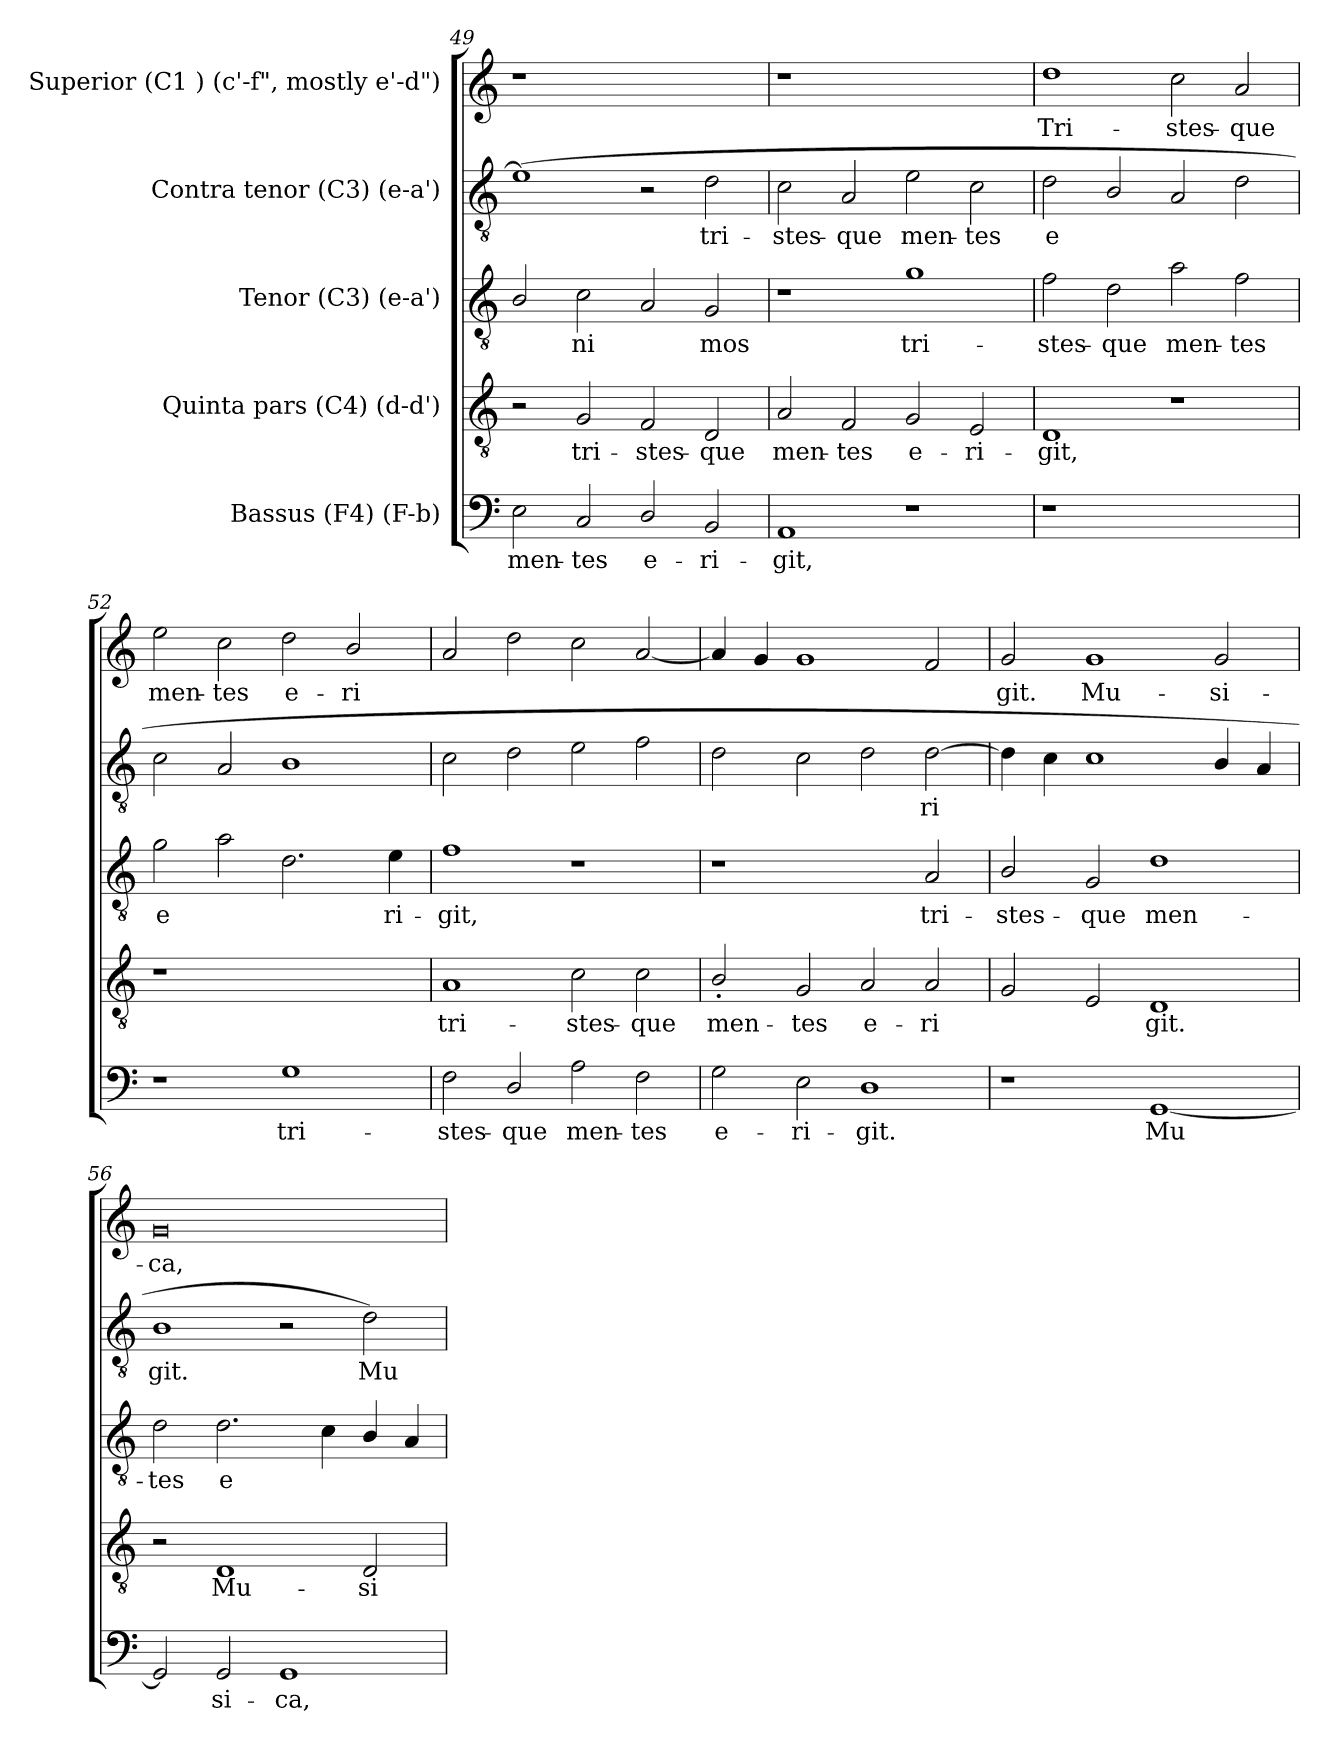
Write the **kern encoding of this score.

**kern	**text	**kern	**text	**kern	**text	**kern	**text	**kern	**text
*part5	*part5	*part4	*part4	*part3	*part3	*part2	*part2	*part1	*part1
*staff5	*staff5	*staff4	*staff4	*staff3	*staff3	*staff2	*staff2	*staff1	*staff1
*I"Bassus (F4)  (F-b)	*	*I"Quinta pars (C4)  (d-d')	*	*I"Tenor (C3)  (e-a')	*	*I"Contra tenor (C3)  (e-a')	*	*I"Superior (C1 )  (c'-f", mostly e'-d")	*
!!LO:PB:g=z
*clefF4	*	*clefGv2	*	*clefGv2	*	*clefGv2	*	*clefG2	*
*k[]	*	*k[]	*	*k[]	*	*k[]	*	*k[]	*
*C:	*	*C:	*	*C:	*	*C:	*	*C:	*
=49	=49	=49	=49	=49	=49	=49	=49	=49	=49
!	!LO:LY:b:cj	!	!	!	!LO:LY:b:cj	!	!LO:LY:b:cj	!	!
2E\	men-	2r	.	2B/	--	(<1e]	.	1r	.
!	!LO:LY:b:cj	!	!LO:LY:b:cj	!	!LO:LY:b:cj	!	!	!	!
2C/	-tes	2G/	tri-	2c\	-ni-	.	.	.	.
!	!LO:LY:b:cj	!	!LO:LY:b:cj	!	!LO:LY:b:cj	!	!	!	!
2D/	e-	2F/	-stes-	2A/	--	2r	.	1ryy	.
!	!LO:LY:b:cj	!	!LO:LY:b:cj	!	!LO:LY:b:cj	!	!LO:LY:b:cj	!	!
2BB/	-ri-	2D/	-que	2G/	-mos	2d\	tri-	.	.
=50	=50	=50	=50	=50	=50	=50	=50	=50	=50
!	!LO:LY:b:cj	!	!LO:LY:b:cj	!	!	!	!LO:LY:b:cj	!	!
1AA	-git,	2A/	men-	1r	.	2c\	-stes-	1r	.
!	!	!	!LO:LY:b:cj	!	!	!	!LO:LY:b:cj	!	!
.	.	2F/	-tes	.	.	2A/	-que	.	.
!	!	!	!LO:LY:b:cj	!	!LO:LY:b:cj	!	!LO:LY:b:cj	!	!
1r	.	2G/	e-	1g	tri-	2e\	men-	1ryy	.
!	!	!	!LO:LY:b:cj	!	!	!	!LO:LY:b:cj	!	!
.	.	2E/	-ri-	.	.	2c\	-tes	.	.
=51	=51	=51	=51	=51	=51	=51	=51	=51	=51
!	!	!	!LO:LY:b:cj	!	!LO:LY:b:cj	!	!LO:LY:b:cj	!	!LO:LY:b:cj
1r	.	1D	-git,	2f\	-stes-	2d\	e-	1dd	Tri-
!	!	!	!	!	!LO:LY:b:cj	!	!LO:LY:b:cj	!	!
.	.	.	.	2d\	-que	2B/	--	.	.
!	!	!	!	!	!LO:LY:b:cj	!	!LO:LY:b:cj	!	!LO:LY:b:cj
1ryy	.	1r	.	2a\	men-	2A/	--	2cc\	-stes-
!	!	!	!	!	!LO:LY:b:cj	!	!LO:LY:b:cj	!	!LO:LY:b:cj
.	.	.	.	2f\	-tes	2d\	--	2a/	-que
=52	=52	=52	=52	=52	=52	=52	=52	=52	=52
!	!	!	!	!	!LO:LY:b:cj	!	!LO:LY:b:cj	!	!LO:LY:b:cj
1r	.	1r	.	2g\	e-	2c\	--	2ee\	men-
!	!	!	!	!	!LO:LY:b:cj	!	!LO:LY:b:cj	!	!LO:LY:b:cj
.	.	.	.	2a\	--	2A/	--	2cc\	-tes
!	!LO:LY:b:cj	!	!	!	!LO:LY:b:cj	!	!LO:LY:b:cj	!	!LO:LY:b:cj
1G	tri-	1ryy	.	2.d\	--	1B	--	2dd\	e-
!	!	!	!	!	!	!	!	!	!LO:LY:b:cj
.	.	.	.	.	.	.	.	2b/	-ri-
!	!	!	!	!	!LO:LY:b:cj	!	!	!	!
.	.	.	.	4e\	-ri-	.	.	.	.
!!LO:LB:g=z
=53	=53	=53	=53	=53	=53	=53	=53	=53	=53
!	!LO:LY:b:cj	!	!LO:LY:b:cj	!	!LO:LY:b:cj	!	!LO:LY:b:cj	!	!LO:LY:b:cj
2F\	-stes-	1A	tri-	1f	-git,	2c\	--	2a/	--
!	!LO:LY:b:cj	!	!	!	!	!	!LO:LY:b:cj	!	!LO:LY:b:cj
2D/	-que	.	.	.	.	2d\	--	2dd\	--
!	!LO:LY:b:cj	!	!LO:LY:b:cj	!	!	!	!LO:LY:b:cj	!	!LO:LY:b:cj
2A\	men-	2c\	-stes-	1r	.	2e\	--	2cc\	--
!	!LO:LY:b:cj	!	!LO:LY:b:cj	!	!	!	!LO:LY:b:cj	!	!LO:LY:b:cj
2F\	-tes	2c\	-que	.	.	2f\	--	[<2a/	--
=54	=54	=54	=54	=54	=54	=54	=54	=54	=54
!	!LO:LY:b:cj	!	!LO:LY:b:cj	!	!	!	!LO:LY:b:cj	!	!LO:LY:b:cj
2G\	e-	2B'>/	men-	1r	.	2d\	--	4a/]	--
!	!	!	!	!	!	!	!	!	!LO:LY:b:cj
.	.	.	.	.	.	.	.	4g/	--
!	!LO:LY:b:cj	!	!LO:LY:b:cj	!	!	!	!LO:LY:b:cj	!	!LO:LY:b:cj
2E\	-ri-	2G/	-tes	.	.	2c\	--	1g	--
!	!LO:LY:b:cj	!	!LO:LY:b:cj	!	!	!	!LO:LY:b:cj	!	!
1D	-git.	2A/	e-	2ryy	.	2d\	--	.	.
!	!	!	!LO:LY:b:cj	!	!LO:LY:b:cj	!	!LO:LY:b:cj	!	!LO:LY:b:cj
.	.	2A/	-ri-	2A/	tri-	[>2d\	-ri-	2f/	--
=55	=55	=55	=55	=55	=55	=55	=55	=55	=55
!	!	!	!LO:LY:b:cj	!	!LO:LY:b:cj	!	!LO:LY:b:cj	!	!LO:LY:b:cj
1r	.	2G/	--	2B/	-stes-	4d\]	--	2g/	-git.
!	!	!	!	!	!	!	!LO:LY:b:cj	!	!
.	.	.	.	.	.	4c\	--	.	.
!	!	!	!LO:LY:b:cj	!	!LO:LY:b:cj	!	!LO:LY:b:cj	!	!LO:LY:b:cj
.	.	2E/	--	2G/	-que	1c	--	1g	Mu-
!	!LO:LY:b:cj	!	!LO:LY:b:cj	!	!LO:LY:b:cj	!	!	!	!
[<1GG	Mu-	1D	-git.	1d	men-	.	.	.	.
!	!	!	!	!	!	!	!LO:LY:b:cj	!	!LO:LY:b:cj
.	.	.	.	.	.	4B/	--	2g/	-si-
!	!	!	!	!	!	!	!LO:LY:b:cj	!	!
.	.	.	.	.	.	4A/	--	.	.
=56	=56	=56	=56	=56	=56	=56	=56	=56	=56
!	!LO:LY:b:cj	!	!	!	!LO:LY:b:cj	!	!LO:LY:b:cj	!	!LO:LY:b:cj
2GG/]	--	2r	.	2d\	-tes	1B	-git.	0g	-ca,
!	!LO:LY:b:cj	!	!LO:LY:b:cj	!	!LO:LY:b:cj	!	!	!	!
2GG/	-si-	1D	Mu-	2.d\	e-	.	.	.	.
!	!LO:LY:b:cj	!	!	!	!	!	!	!	!
1GG	-ca,	.	.	.	.	2r	.	.	.
!	!	!	!	!	!LO:LY:b:cj	!	!	!	!
.	.	.	.	4c\	--	.	.	.	.
!	!	!	!LO:LY:b:cj	!	!LO:LY:b:cj	!	!LO:LY:b:cj	!	!
.	.	2D/	-si-	4B/	--	2d\)	Mu-	.	.
!	!	!	!	!	!LO:LY:b:cj	!	!	!	!
.	.	.	.	4A/	--	.	.	.	.
=	=	=	=	=	=	=	=	=	=
*-	*-	*-	*-	*-	*-	*-	*-	*-	*-
